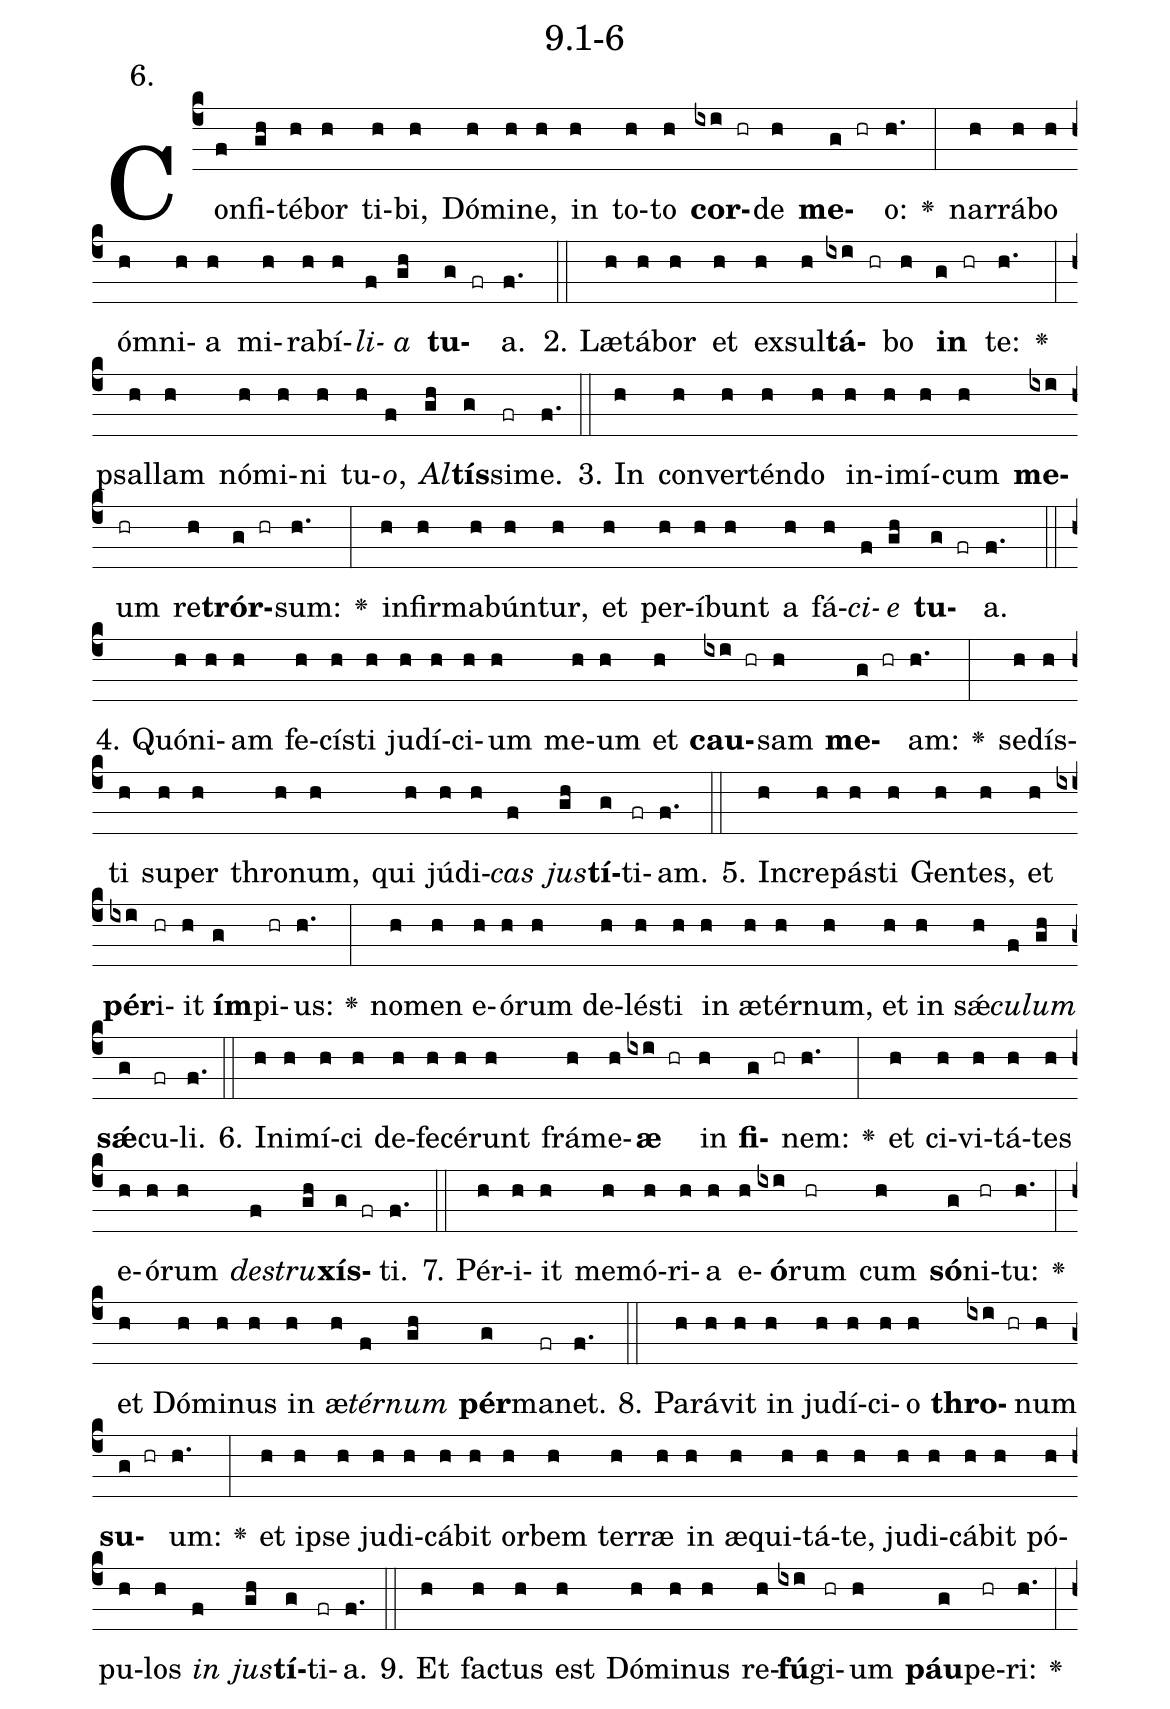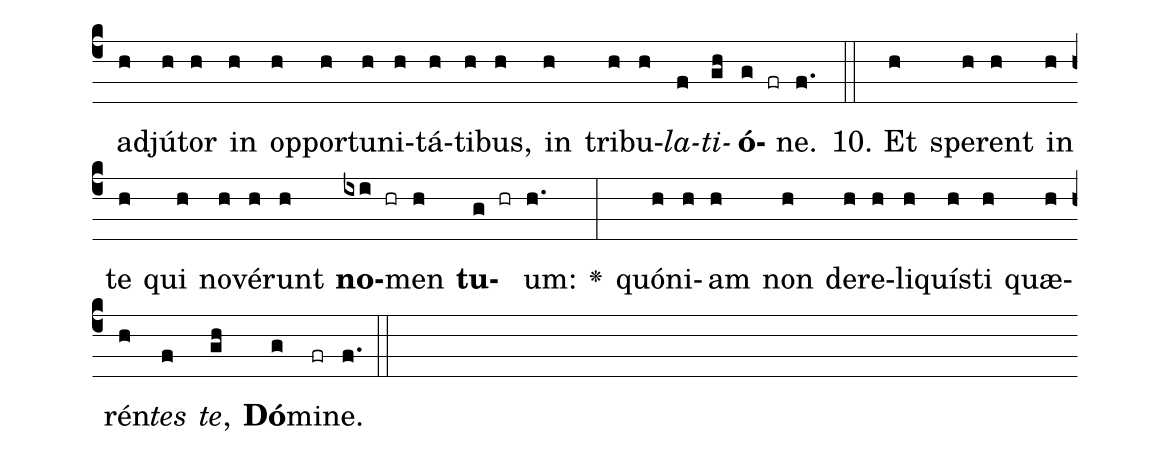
name: 9.1-6;
annotation: 6.;
%%
(c4)Con(f)fi(gh)té(h)bor(h) ti(h)bi,(h) Dó(h)mi(h)ne,(h) in(h) to(h)to(h) <b>cor</b>(ixi hr)de(h) <b>me</b>(g hr)o:(h.) <v>\greheightstar</v>(:) nar(h)rá(h)bo(h) óm(h)ni(h)a(h) mi(h)ra(h)bí(h)<i>li</i>(f)<i>a</i>(gh) <b>tu</b>(g fr)a.(f.) (::)
2. Læ(h)tá(h)bor(h) et(h) ex(h)sul(h)<b>tá</b>(ixi hr)bo(h) <b>in</b>(g hr) te:(h.) <v>\greheightstar</v>(:) psal(h)lam(h) nó(h)mi(h)ni(h) tu(h)<i>o</i>,(f) <i>Al</i>(gh)<b>tís</b>(g)si(fr)me.(f.) (::)
3. In(h) con(h)ver(h)tén(h)do(h) in(h)i(h)mí(h)cum(h) <b>me</b>(ixi)um(hr) re(h)<b>trór</b>(g hr)sum:(h.) <v>\greheightstar</v>(:) in(h)fir(h)ma(h)bún(h)tur,(h) et(h) per(h)í(h)bunt(h) a(h) fá(h)<i>ci</i>(f)<i>e</i>(gh) <b>tu</b>(g fr)a.(f.) (::)
4. Quón(h)i(h)am(h) fe(h)cís(h)ti(h) ju(h)dí(h)ci(h)um(h) me(h)um(h) et(h) <b>cau</b>(ixi hr)sam(h) <b>me</b>(g hr)am:(h.) <v>\greheightstar</v>(:) se(h)dís(h)ti(h) su(h)per(h) thro(h)num,(h) qui(h) jú(h)di(h)<i>cas</i>(f) <i>jus</i>(gh)<b>tí</b>(g)ti(fr)am.(f.) (::)
5. In(h)cre(h)pás(h)ti(h) Gen(h)tes,(h) et(h) <b>pér</b>(ixi)i(hr)it(h) <b>ím</b>(g)pi(hr)us:(h.) <v>\greheightstar</v>(:) no(h)men(h) e(h)ó(h)rum(h) de(h)lés(h)ti(h) in(h) æ(h)tér(h)num,(h) et(h) in(h) sǽ(h)<i>cu</i>(f)<i>lum</i>(gh) <b>sǽ</b>(g)cu(fr)li.(f.) (::)
6. In(h)i(h)mí(h)ci(h) de(h)fe(h)cé(h)runt(h) frá(h)me(h)<b>æ</b>(ixi hr) in(h) <b>fi</b>(g hr)nem:(h.) <v>\greheightstar</v>(:) et(h) ci(h)vi(h)tá(h)tes(h) e(h)ó(h)rum(h) <i>de</i>(f)<i>stru</i>(gh)<b>xís</b>(g fr)ti.(f.) (::)
7. Pér(h)i(h)it(h) me(h)mó(h)ri(h)a(h) e(h)<b>ó</b>(ixi)rum(hr) cum(h) <b>só</b>(g)ni(hr)tu:(h.) <v>\greheightstar</v>(:) et(h) Dó(h)mi(h)nus(h) in(h) æ(h)<i>tér</i>(f)<i>num</i>(gh) <b>pér</b>(g)ma(fr)net.(f.) (::)
8. Pa(h)rá(h)vit(h) in(h) ju(h)dí(h)ci(h)o(h) <b>thro</b>(ixi hr)num(h) <b>su</b>(g hr)um:(h.) <v>\greheightstar</v>(:) et(h) ip(h)se(h) ju(h)di(h)cá(h)bit(h) or(h)bem(h) ter(h)ræ(h) in(h) æ(h)qui(h)tá(h)te,(h) ju(h)di(h)cá(h)bit(h) pó(h)pu(h)los(h) <i>in</i>(f) <i>jus</i>(gh)<b>tí</b>(g)ti(fr)a.(f.) (::)
9. Et(h) fac(h)tus(h) est(h) Dó(h)mi(h)nus(h) re(h)<b>fú</b>(ixi)gi(hr)um(h) <b>páu</b>(g)pe(hr)ri:(h.) <v>\greheightstar</v>(:) ad(h)jú(h)tor(h) in(h) op(h)por(h)tu(h)ni(h)tá(h)ti(h)bus,(h) in(h) tri(h)bu(h)<i>la</i>(f)<i>ti</i>(gh)<b>ó</b>(g fr)ne.(f.) (::)
10. Et(h) spe(h)rent(h) in(h) te(h) qui(h) no(h)vé(h)runt(h) <b>no</b>(ixi hr)men(h) <b>tu</b>(g hr)um:(h.) <v>\greheightstar</v>(:) quón(h)i(h)am(h) non(h) de(h)re(h)li(h)quís(h)ti(h) quæ(h)rén(h)<i>tes</i>(f) <i>te</i>,(gh) <b>Dó</b>(g)mi(fr)ne.(f.) (::)
